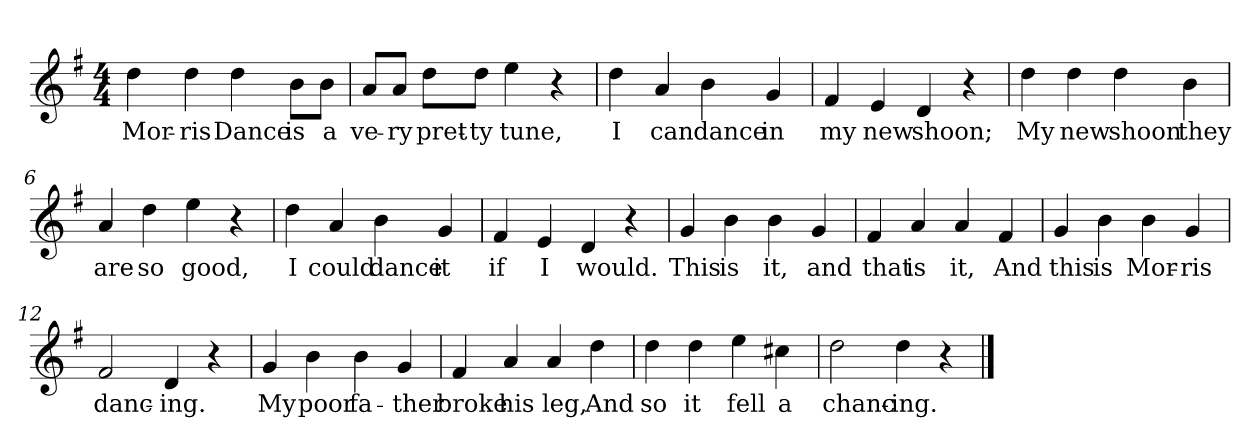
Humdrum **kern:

**kern	**text
*part1	*part1
*staff1	*staff1
*clefG2	*
*k[f#]	*
*G:	*
*M4/4	*
=1	=1
!	!LO:LY:b
4dd\	Mor-
!	!LO:LY:b
4dd\	-ris
!	!LO:LY:b
4dd\	Dance
!	!LO:LY:b
8b\L	is
!	!LO:LY:b
8b\J	a
=2	=2
!	!LO:LY:b
8a/L	ve-
!	!LO:LY:b
8a/J	-ry
!	!LO:LY:b
8dd\L	pret-
!	!LO:LY:b
8dd\J	-ty
!	!LO:LY:b
4ee\	tune,
4r	.
!!LO:LB:g=z
=3	=3
!	!LO:LY:b
4dd\	I
!	!LO:LY:b
4a/	can
!	!LO:LY:b
4b\	dance
!	!LO:LY:b
4g/	in
=4	=4
!	!LO:LY:b
4f#/	my
!	!LO:LY:b
4e/	new
!	!LO:LY:b
4d/	shoon;
4r	.
!!LO:LB:g=z
=5	=5
!	!LO:LY:b
4dd\	My
!	!LO:LY:b
4dd\	new
!	!LO:LY:b
4dd\	shoon
!	!LO:LY:b
4b\	they
=6	=6
!	!LO:LY:b
4a/	are
!	!LO:LY:b
4dd\	so
!	!LO:LY:b
4ee\	good,
4r	.
=7	=7
!	!LO:LY:b
4dd\	I
!	!LO:LY:b
4a/	could
!	!LO:LY:b
4b\	dance
!	!LO:LY:b
4g/	it
!!LO:LB:g=z
=8	=8
!	!LO:LY:b
4f#/	if
!	!LO:LY:b
4e/	I
!	!LO:LY:b
4d/	would.
4r	.
=9	=9
!	!LO:LY:b
4g/	This
!	!LO:LY:b
4b\	is
!	!LO:LY:b
4b\	it,
!	!LO:LY:b
4g/	and
=10	=10
!	!LO:LY:b
4f#/	that
!	!LO:LY:b
4a/	is
!	!LO:LY:b
4a/	it,
!	!LO:LY:b
4f#/	And
!!LO:LB:g=z
=11	=11
!	!LO:LY:b
4g/	this
!	!LO:LY:b
4b\	is
!	!LO:LY:b
4b\	Mor-
!	!LO:LY:b
4g/	-ris
=12	=12
!	!LO:LY:b
2f#/	danc-
!	!LO:LY:b
4d/	-ing.
4r	.
=13	=13
!	!LO:LY:b
4g/	My
!	!LO:LY:b
4b\	poor
!	!LO:LY:b
4b\	fa-
!	!LO:LY:b
4g/	-ther
!!LO:LB:g=z
=14	=14
!	!LO:LY:b
4f#/	broke
!	!LO:LY:b
4a/	his
!	!LO:LY:b
4a/	leg,
!	!LO:LY:b
4dd\	And
=15	=15
!	!LO:LY:b
4dd\	so
!	!LO:LY:b
4dd\	it
!	!LO:LY:b
4ee\	fell
!	!LO:LY:b
4cc#X\	a
=16	=16
!	!LO:LY:b
2dd\	chanc-
!	!LO:LY:b
4dd\	-ing.
4r	.
==	==
*-	*-
